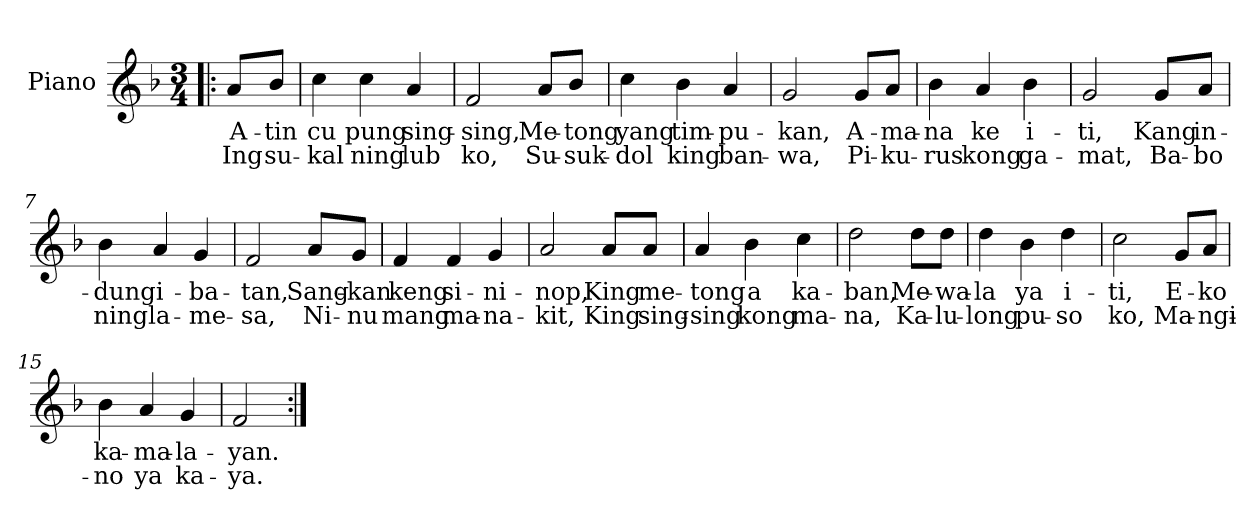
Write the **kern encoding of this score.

**kern	**text	**text
*part1	*part1	*part1
*staff1	*staff1	*staff1
*I"Piano	*	*
*I'Pno.	*	*
*clefG2	*	*
*k[b-]	*	*
*M3/4	*	*
=!|:	=!|:	=!|:
!	!LO:LY:b	!LO:LY:b
8a/L	A-	Ing
!	!LO:LY:b	!LO:LY:b
8b-/J	-tin	su-
=1	=1	=1
!	!LO:LY:b	!LO:LY:b
4cc\	cu	-kal
!	!LO:LY:b	!LO:LY:b
4cc\	pung	ning
!	!LO:LY:b	!LO:LY:b
4a/	sing-	lub
=2	=2	=2
!	!LO:LY:b	!LO:LY:b
2f/	-sing,	ko,
!	!LO:LY:b	!LO:LY:b
8a/L	Me-	Su-
!	!LO:LY:b	!LO:LY:b
8b-/J	-tong	-suk-
=3	=3	=3
!	!LO:LY:b	!LO:LY:b
4cc\	yang	-dol
!	!LO:LY:b	!LO:LY:b
4b-\	tim-	king
!	!LO:LY:b	!LO:LY:b
4a/	-pu-	ban-
=4	=4	=4
!	!LO:LY:b	!LO:LY:b
2g/	-kan,	-wa,
!	!LO:LY:b	!LO:LY:b
8g/L	A-	Pi-
!	!LO:LY:b	!LO:LY:b
8a/J	-ma-	-ku-
=5	=5	=5
!	!LO:LY:b	!LO:LY:b
4b-\	-na	-rus
!	!LO:LY:b	!LO:LY:b
4a/	ke	kong
!	!LO:LY:b	!LO:LY:b
4b-\	i-	ga-
!!LO:LB:g=z
=6	=6	=6
!	!LO:LY:b	!LO:LY:b
2g/	-ti,	-mat,
!	!LO:LY:b	!LO:LY:b
8g/L	Kang	Ba-
!	!LO:LY:b	!LO:LY:b
8a/J	in-	-bo
=7	=7	=7
!	!LO:LY:b	!LO:LY:b
4b-\	-dung	ning
!	!LO:LY:b	!LO:LY:b
4a/	i-	la-
!	!LO:LY:b	!LO:LY:b
4g/	-ba-	-me-
=8	=8	=8
!	!LO:LY:b	!LO:LY:b
2f/	-tan,	-sa,
!	!LO:LY:b	!LO:LY:b
8a/L	Sang-	Ni-
!	!LO:LY:b	!LO:LY:b
8g/J	-kan	-nu
=9	=9	=9
!	!LO:LY:b	!LO:LY:b
4f/	keng	mang
!	!LO:LY:b	!LO:LY:b
4f/	si-	ma-
!	!LO:LY:b	!LO:LY:b
4g/	-ni-	-na-
=10	=10	=10
!	!LO:LY:b	!LO:LY:b
2a/	-nop,	-kit,
!	!LO:LY:b	!LO:LY:b
8a/L	King	King
!	!LO:LY:b	!LO:LY:b
8a/J	me-	sing-
!!LO:LB:g=z
=11	=11	=11
!	!LO:LY:b	!LO:LY:b
4a/	-tong	-sing
!	!LO:LY:b	!LO:LY:b
4b-\	a	kong
!	!LO:LY:b	!LO:LY:b
4cc\	ka-	ma-
=12	=12	=12
!	!LO:LY:b	!LO:LY:b
2dd\	-ban,	-na,
!	!LO:LY:b	!LO:LY:b
8dd\L	Me-	Ka-
!	!LO:LY:b	!LO:LY:b
8dd\J	-wa-	-lu-
=13	=13	=13
!	!LO:LY:b	!LO:LY:b
4dd\	-la	-long
!	!LO:LY:b	!LO:LY:b
4b-\	ya	pu-
!	!LO:LY:b	!LO:LY:b
4dd\	i-	-so
=14	=14	=14
!	!LO:LY:b	!LO:LY:b
2cc\	-ti,	ko,
!	!LO:LY:b	!LO:LY:b
8g/L	E-	Ma-
!	!LO:LY:b	!LO:LY:b
8a/J	-ko	-ngi-
=15	=15	=15
!	!LO:LY:b	!LO:LY:b
4b-\	ka-	-no
!	!LO:LY:b	!LO:LY:b
4a/	-ma-	ya
!	!LO:LY:b	!LO:LY:b
4g/	-la-	ka-
=16	=16	=16
!	!LO:LY:b	!LO:LY:b
2f/	-yan.	-ya.
=:|!	=:|!	=:|!
*-	*-	*-
